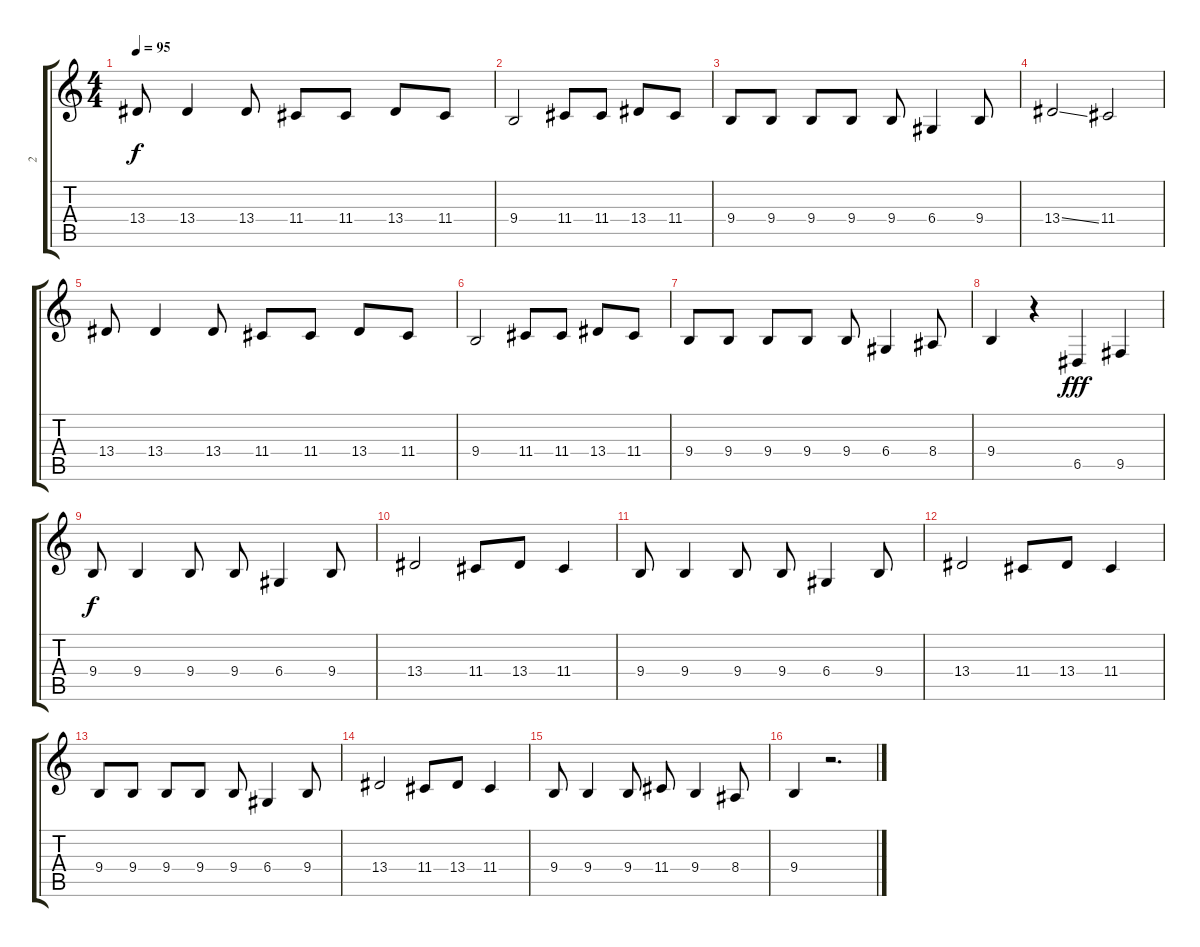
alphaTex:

\track ("2" "2") {instrument choiraahs}
\staff {score tabs}
\tuning (E4 B3 G3 D3 A2 E2) {hide}
\ts (4 4)
\tempo 95
\clef g2
\ks c
13.4.8{dy f instrument choiraahs} 13.4.4 13.4.8 11.4.8 11.4.8 13.4.8 11.4.8 |
9.4.2 11.4.8 11.4.8 13.4.8 11.4.8 |
9.4.8 9.4.8 9.4.8 9.4.8 9.4.8 6.4.4 9.4.8 |
13.4{ss}.2 11.4.2 |
13.4.8 13.4.4 13.4.8 11.4.8 11.4.8 13.4.8 11.4.8 |
9.4.2 11.4.8 11.4.8 13.4.8 11.4.8 |
9.4.8 9.4.8 9.4.8 9.4.8 9.4.8 6.4.4 8.4.8 |
9.4.4 r.4 6.5.4{dy fff} 9.5.4 |
9.4.8{dy f} 9.4.4 9.4.8 9.4.8 6.4.4 9.4.8 |
13.4.2 11.4.8 13.4.8 11.4.4 |
9.4.8 9.4.4 9.4.8 9.4.8 6.4.4 9.4.8 |
13.4.2 11.4.8 13.4.8 11.4.4 |
9.4.8 9.4.8 9.4.8 9.4.8 9.4.8 6.4.4 9.4.8 |
13.4.2 11.4.8 13.4.8 11.4.4 |
9.4.8 9.4.4 9.4.8 11.4.8 9.4.4 8.4.8 |
9.4.4 r.2{d}
